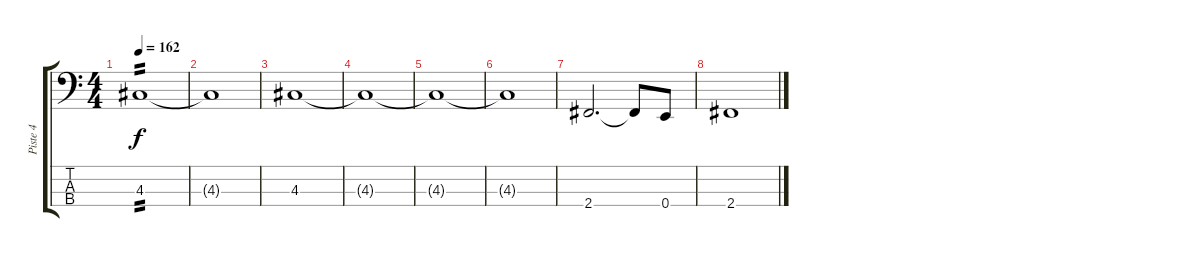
\track ("Piste 4" "Piste 4") {instrument electricbasspick}
\staff {score tabs}
\tuning (G2 D2 A1 E1) {hide}
\ts (4 4)
\tempo 162
\clef f4
\ks c
4.3.1{tp 2 dy f} |
4.3{t}.1 |
4.3.1 |
4.3{t}.1 |
4.3{t}.1 |
4.3{t}.1 |
2.4.2{d} 2.4{t}.8 0.4.8 |
2.4.1
